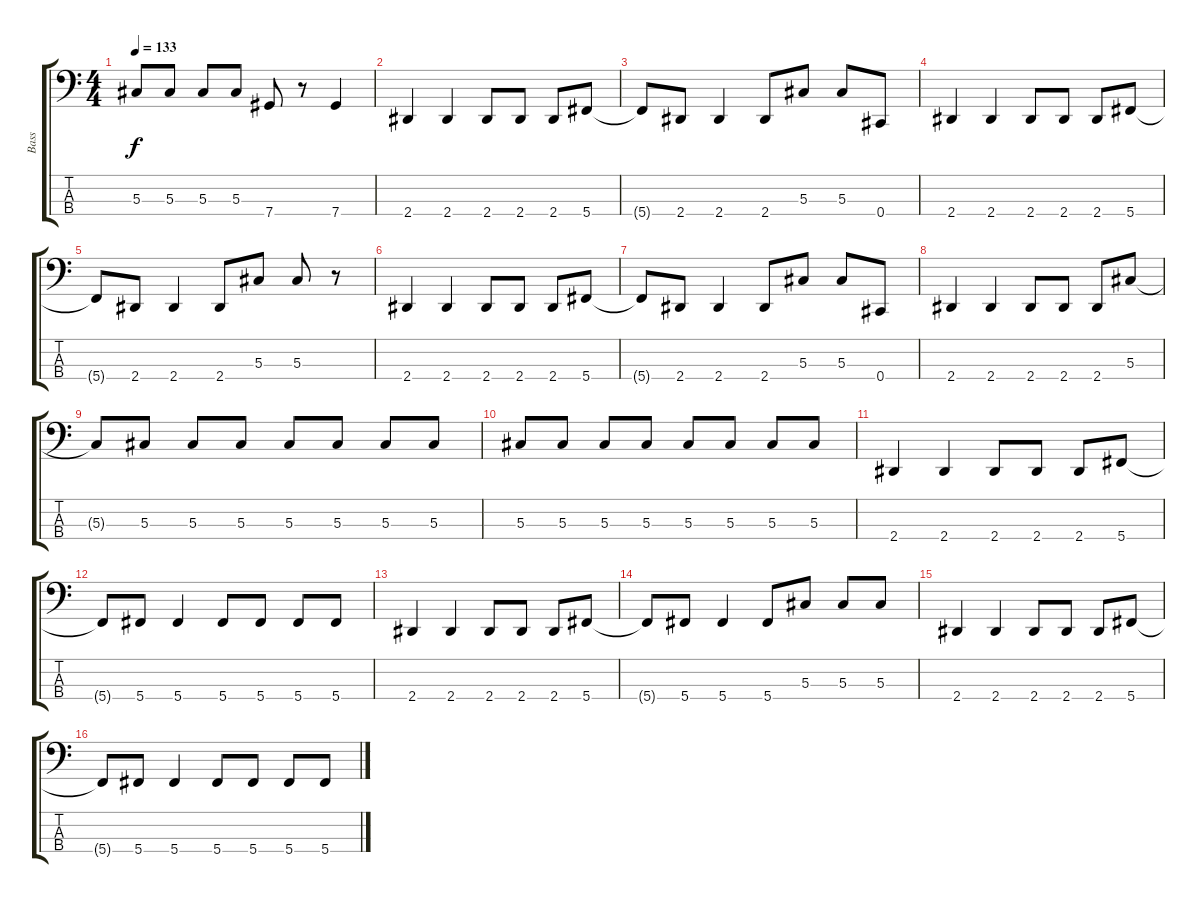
\track ("Bass" "Bass") {instrument electricbasspick}
\staff {score tabs}
\tuning (Gb2 Db2 Ab1 Db1) {hide}
\ts (4 4)
\tempo 133
\clef f4
\ks c
5.3{t}.8{dy f} 5.3.8 5.3.8 5.3.8 7.4.8 r.8 7.4.4 |
2.4.4 2.4.4 2.4.8 2.4.8 2.4.8 5.4.8 |
5.4{t}.8 2.4.8 2.4.4 2.4.8 5.3.8 5.3.8 0.4.8 |
2.4.4 2.4.4 2.4.8 2.4.8 2.4.8 5.4.8 |
5.4{t}.8 2.4.8 2.4.4 2.4.8 5.3.8 5.3.8 r.8 |
2.4.4 2.4.4 2.4.8 2.4.8 2.4.8 5.4.8 |
5.4{t}.8 2.4.8 2.4.4 2.4.8 5.3.8 5.3.8 0.4.8 |
2.4.4 2.4.4 2.4.8 2.4.8 2.4.8 5.3.8 |
5.3{t}.8 5.3.8 5.3.8 5.3.8 5.3.8 5.3.8 5.3.8 5.3.8 |
5.3.8 5.3.8 5.3.8 5.3.8 5.3.8 5.3.8 5.3.8 5.3.8 |
2.4.4 2.4.4 2.4.8 2.4.8 2.4.8 5.4.8 |
5.4{t}.8 5.4.8 5.4.4 5.4.8 5.4.8 5.4.8 5.4.8 |
2.4.4 2.4.4 2.4.8 2.4.8 2.4.8 5.4.8 |
5.4{t}.8 5.4.8 5.4.4 5.4.8 5.3.8 5.3.8 5.3.8 |
2.4.4 2.4.4 2.4.8 2.4.8 2.4.8 5.4.8 |
5.4{t}.8 5.4.8 5.4.4 5.4.8 5.4.8 5.4.8 5.4.8
